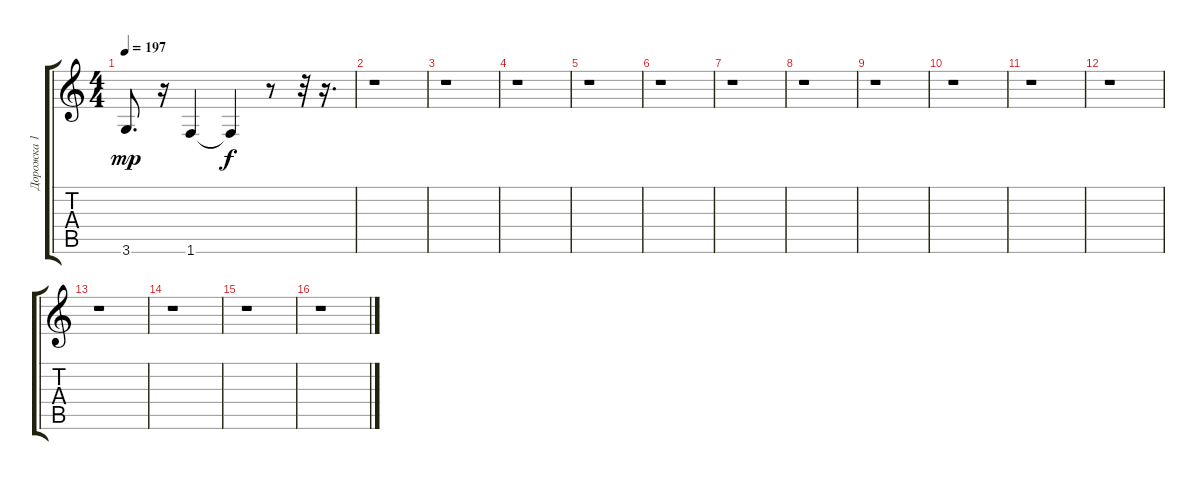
\track ("Дорожка 1" "Дорожка 1") {instrument slapbass1}
\staff {score tabs}
\tuning (E4 B3 G3 D3 A2 E2) {hide}
\ts (4 4)
\tempo 197
\clef g2
\ks c
3.6.8{d dy mp} r.16 1.6.4 1.6{t}.4{dy f} r.8 r.32 r.16{d} |
r.1 |
r.1 |
r.1 |
r.1 |
r.1 |
r.1 |
r.1 |
r.1 |
r.1 |
r.1 |
r.1 |
r.1 |
r.1 |
r.1 |
r.1
